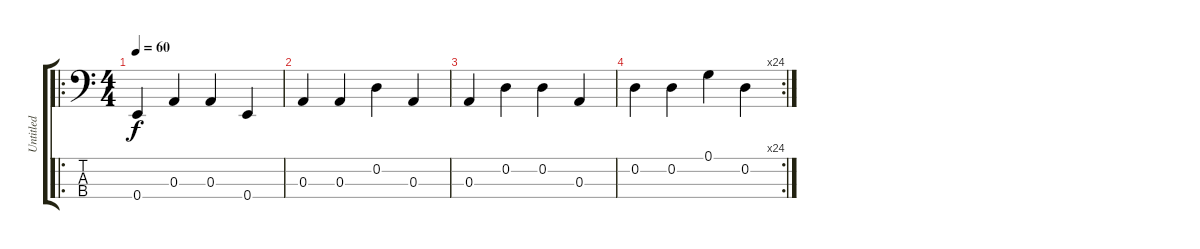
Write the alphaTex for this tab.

\track ("Untitled" "Untitled") {instrument electricbassfinger}
\staff {score tabs}
\tuning (G2 D2 A1 E1) {hide}
\ro
\ts (4 4)
\tempo 60
\clef f4
\ks c
0.4.4{dy f instrument electricbassfinger} 0.3.4 0.3.4 0.4.4 |
0.3.4 0.3.4 0.2.4 0.3.4 |
0.3.4 0.2.4 0.2.4 0.3.4 |
\rc 24
0.2.4 0.2.4 0.1.4 0.2.4
